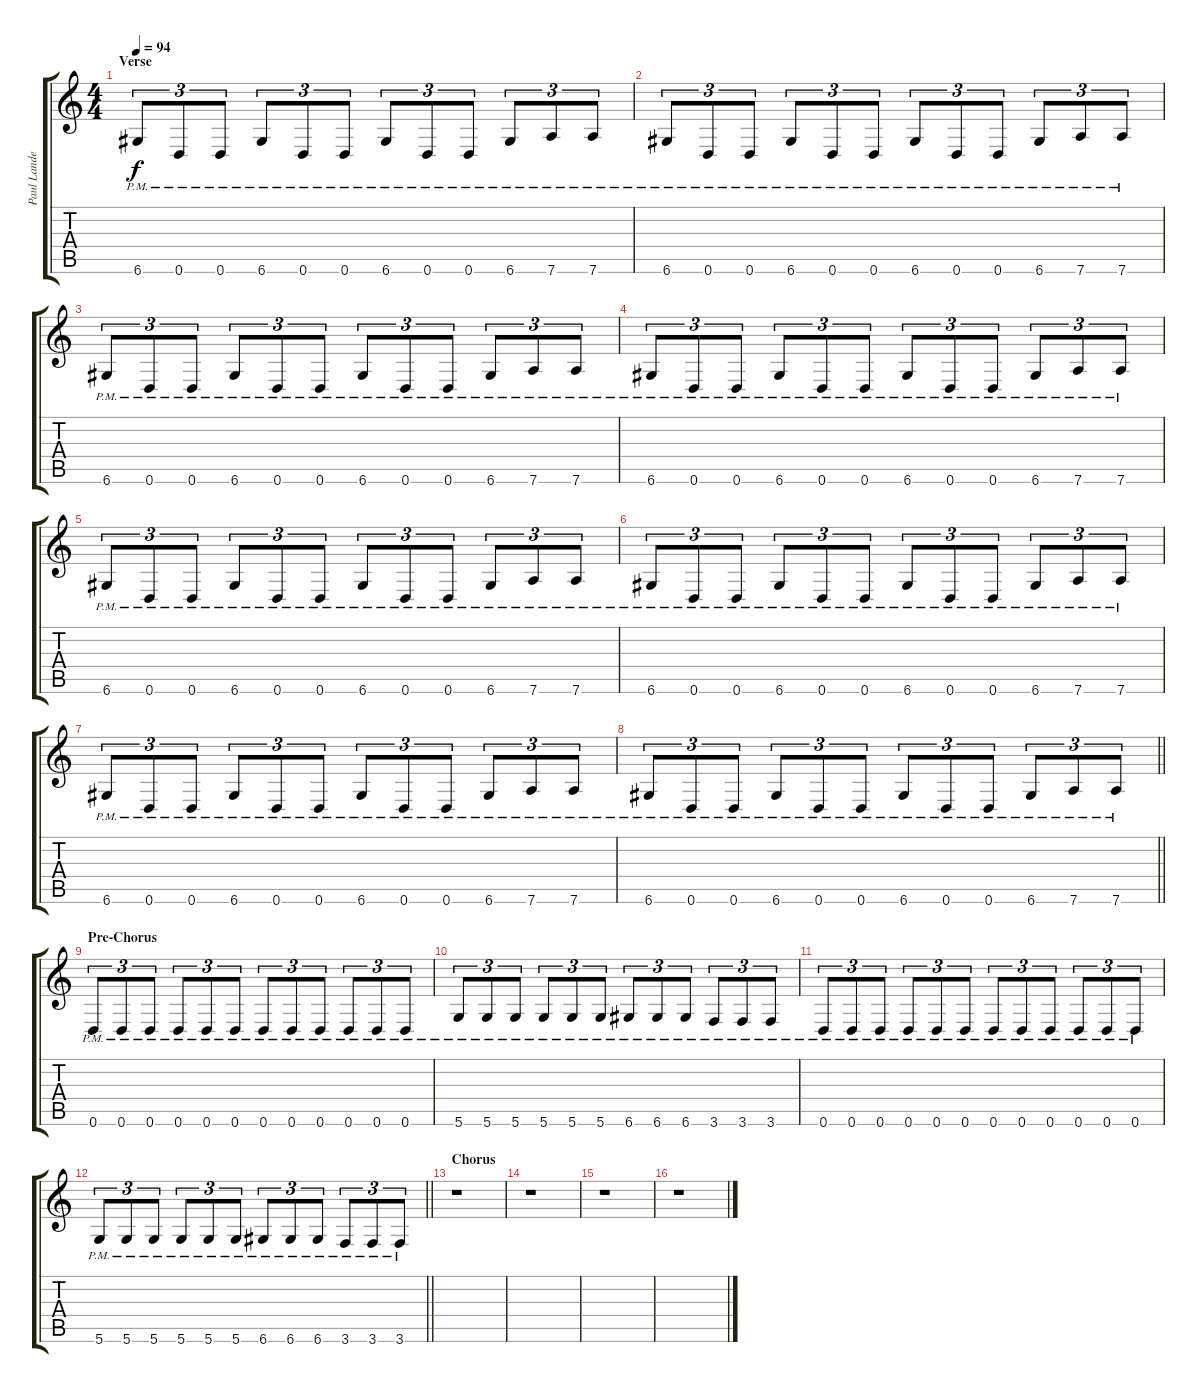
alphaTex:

\track ("Paul Landers [Gtr. II]" "Paul Lande") {instrument distortionguitar}
\staff {score tabs}
\tuning (E4 B3 G3 D3 A2 D2) {hide}
\ts (4 4)
\section ("" "Verse")
\tempo 94
\clef g2
\ks c
6.6{pm}.8{tu (3 2) dy f} 0.6{pm}.8{tu (3 2)} 0.6{pm}.8{tu (3 2)} 6.6{pm}.8{tu (3 2)} 0.6{pm}.8{tu (3 2)} 0.6{pm}.8{tu (3 2)} 6.6{pm}.8{tu (3 2)} 0.6{pm}.8{tu (3 2)} 0.6{pm}.8{tu (3 2)} 6.6{pm}.8{tu (3 2)} 7.6{pm}.8{tu (3 2)} 7.6{pm}.8{tu (3 2)} |
6.6{pm}.8{tu (3 2)} 0.6{pm}.8{tu (3 2)} 0.6{pm}.8{tu (3 2)} 6.6{pm}.8{tu (3 2)} 0.6{pm}.8{tu (3 2)} 0.6{pm}.8{tu (3 2)} 6.6{pm}.8{tu (3 2)} 0.6{pm}.8{tu (3 2)} 0.6{pm}.8{tu (3 2)} 6.6{pm}.8{tu (3 2)} 7.6{pm}.8{tu (3 2)} 7.6{pm}.8{tu (3 2)} |
6.6{pm}.8{tu (3 2)} 0.6{pm}.8{tu (3 2)} 0.6{pm}.8{tu (3 2)} 6.6{pm}.8{tu (3 2)} 0.6{pm}.8{tu (3 2)} 0.6{pm}.8{tu (3 2)} 6.6{pm}.8{tu (3 2)} 0.6{pm}.8{tu (3 2)} 0.6{pm}.8{tu (3 2)} 6.6{pm}.8{tu (3 2)} 7.6{pm}.8{tu (3 2)} 7.6{pm}.8{tu (3 2)} |
6.6{pm}.8{tu (3 2)} 0.6{pm}.8{tu (3 2)} 0.6{pm}.8{tu (3 2)} 6.6{pm}.8{tu (3 2)} 0.6{pm}.8{tu (3 2)} 0.6{pm}.8{tu (3 2)} 6.6{pm}.8{tu (3 2)} 0.6{pm}.8{tu (3 2)} 0.6{pm}.8{tu (3 2)} 6.6{pm}.8{tu (3 2)} 7.6{pm}.8{tu (3 2)} 7.6{pm}.8{tu (3 2)} |
6.6{pm}.8{tu (3 2)} 0.6{pm}.8{tu (3 2)} 0.6{pm}.8{tu (3 2)} 6.6{pm}.8{tu (3 2)} 0.6{pm}.8{tu (3 2)} 0.6{pm}.8{tu (3 2)} 6.6{pm}.8{tu (3 2)} 0.6{pm}.8{tu (3 2)} 0.6{pm}.8{tu (3 2)} 6.6{pm}.8{tu (3 2)} 7.6{pm}.8{tu (3 2)} 7.6{pm}.8{tu (3 2)} |
6.6{pm}.8{tu (3 2)} 0.6{pm}.8{tu (3 2)} 0.6{pm}.8{tu (3 2)} 6.6{pm}.8{tu (3 2)} 0.6{pm}.8{tu (3 2)} 0.6{pm}.8{tu (3 2)} 6.6{pm}.8{tu (3 2)} 0.6{pm}.8{tu (3 2)} 0.6{pm}.8{tu (3 2)} 6.6{pm}.8{tu (3 2)} 7.6{pm}.8{tu (3 2)} 7.6{pm}.8{tu (3 2)} |
6.6{pm}.8{tu (3 2)} 0.6{pm}.8{tu (3 2)} 0.6{pm}.8{tu (3 2)} 6.6{pm}.8{tu (3 2)} 0.6{pm}.8{tu (3 2)} 0.6{pm}.8{tu (3 2)} 6.6{pm}.8{tu (3 2)} 0.6{pm}.8{tu (3 2)} 0.6{pm}.8{tu (3 2)} 6.6{pm}.8{tu (3 2)} 7.6{pm}.8{tu (3 2)} 7.6{pm}.8{tu (3 2)} |
\barLineRight lightlight
6.6{pm}.8{tu (3 2)} 0.6{pm}.8{tu (3 2)} 0.6{pm}.8{tu (3 2)} 6.6{pm}.8{tu (3 2)} 0.6{pm}.8{tu (3 2)} 0.6{pm}.8{tu (3 2)} 6.6{pm}.8{tu (3 2)} 0.6{pm}.8{tu (3 2)} 0.6{pm}.8{tu (3 2)} 6.6{pm}.8{tu (3 2)} 7.6{pm}.8{tu (3 2)} 7.6{pm}.8{tu (3 2)} |
\section ("" "Pre-Chorus")
0.6{pm}.8{tu (3 2)} 0.6{pm}.8{tu (3 2)} 0.6{pm}.8{tu (3 2)} 0.6{pm}.8{tu (3 2)} 0.6{pm}.8{tu (3 2)} 0.6{pm}.8{tu (3 2)} 0.6{pm}.8{tu (3 2)} 0.6{pm}.8{tu (3 2)} 0.6{pm}.8{tu (3 2)} 0.6{pm}.8{tu (3 2)} 0.6{pm}.8{tu (3 2)} 0.6{pm}.8{tu (3 2)} |
5.6{pm}.8{tu (3 2)} 5.6{pm}.8{tu (3 2)} 5.6{pm}.8{tu (3 2)} 5.6{pm}.8{tu (3 2)} 5.6{pm}.8{tu (3 2)} 5.6{pm}.8{tu (3 2)} 6.6{pm}.8{tu (3 2)} 6.6{pm}.8{tu (3 2)} 6.6{pm}.8{tu (3 2)} 3.6{pm}.8{tu (3 2)} 3.6{pm}.8{tu (3 2)} 3.6{pm}.8{tu (3 2)} |
0.6{pm}.8{tu (3 2)} 0.6{pm}.8{tu (3 2)} 0.6{pm}.8{tu (3 2)} 0.6{pm}.8{tu (3 2)} 0.6{pm}.8{tu (3 2)} 0.6{pm}.8{tu (3 2)} 0.6{pm}.8{tu (3 2)} 0.6{pm}.8{tu (3 2)} 0.6{pm}.8{tu (3 2)} 0.6{pm}.8{tu (3 2)} 0.6{pm}.8{tu (3 2)} 0.6{pm}.8{tu (3 2)} |
\barLineRight lightlight
5.6{pm}.8{tu (3 2)} 5.6{pm}.8{tu (3 2)} 5.6{pm}.8{tu (3 2)} 5.6{pm}.8{tu (3 2)} 5.6{pm}.8{tu (3 2)} 5.6{pm}.8{tu (3 2)} 6.6{pm}.8{tu (3 2)} 6.6{pm}.8{tu (3 2)} 6.6{pm}.8{tu (3 2)} 3.6{pm}.8{tu (3 2)} 3.6{pm}.8{tu (3 2)} 3.6{pm}.8{tu (3 2)} |
\section ("" "Chorus")
r.1 |
r.1 |
r.1 |
r.1
